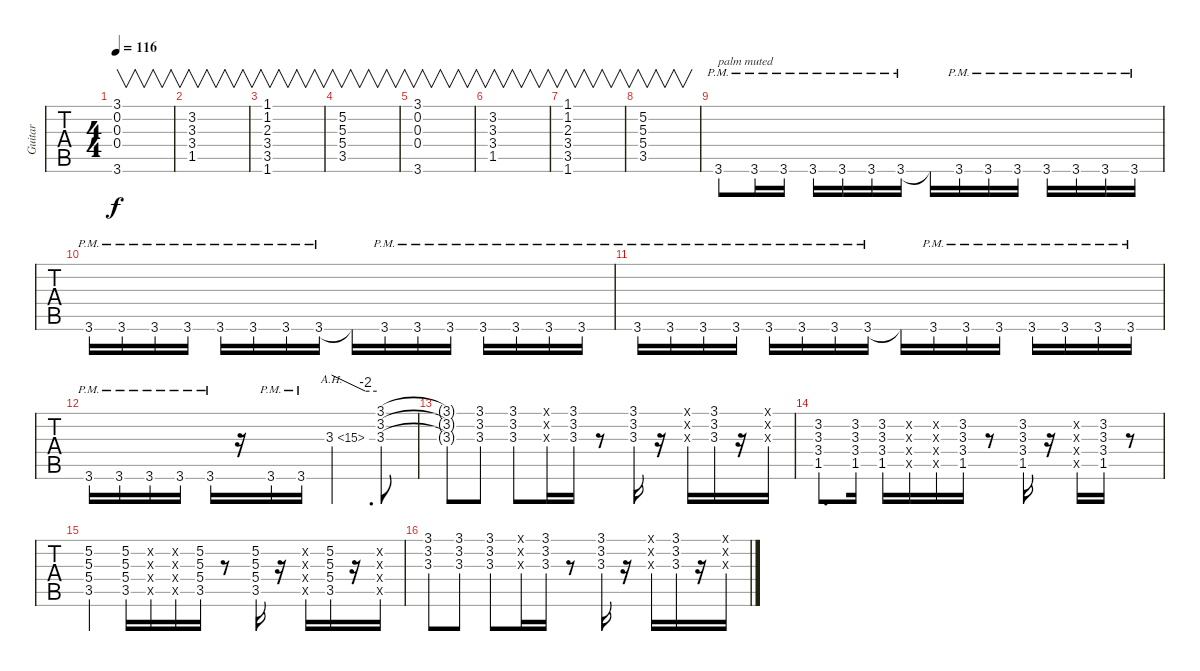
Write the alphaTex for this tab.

\track ("Guitar" "Guitar") {instrument distortionguitar}
\staff {tabs}
\tuning (E4 B3 G3 D3 A2 E2) {hide}
\ts (4 4)
\tempo 116
\clef g2
\ks c
(3.1 0.2 0.3 0.4 3.6).1{v dy f} |
(3.2 3.3 3.4 1.5).1{v} |
(1.1 1.2 2.3 3.4 3.5 1.6).1{v} |
(5.2 5.3 5.4 3.5).1{v} |
(3.1 0.2 0.3 0.4 3.6).1{v} |
(3.2 3.3 3.4 1.5).1{v} |
(1.1 1.2 2.3 3.4 3.5 1.6).1{v} |
(5.2 5.3 5.4 3.5).1{v} |
3.6{pm}.8{txt "palm muted"} 3.6{pm}.16 3.6{pm}.16 3.6{pm}.16 3.6{pm}.16 3.6{pm}.16 3.6{pm}.16 3.6{t}.16 3.6{pm}.16 3.6{pm}.16 3.6{pm}.16 3.6{pm}.16 3.6{pm}.16 3.6{pm}.16 3.6{pm}.16 |
3.6{pm}.16 3.6{pm}.16 3.6{pm}.16 3.6{pm}.16 3.6{pm}.16 3.6{pm}.16 3.6{pm}.16 3.6{pm}.16 3.6{t}.16 3.6{pm}.16 3.6{pm}.16 3.6{pm}.16 3.6{pm}.16 3.6{pm}.16 3.6{pm}.16 3.6{pm}.16 |
3.6{pm}.16 3.6{pm}.16 3.6{pm}.16 3.6{pm}.16 3.6{pm}.16 3.6{pm}.16 3.6{pm}.16 3.6{pm}.16 3.6{t}.16 3.6{pm}.16 3.6{pm}.16 3.6{pm}.16 3.6{pm}.16 3.6{pm}.16 3.6{pm}.16 3.6{pm}.16 |
3.6{pm}.16 3.6{pm}.16 3.6{pm}.16 3.6{pm}.16 3.6{pm}.16 r.16 3.6{pm}.16 3.6{pm}.16 3.3{ah 12}.4{d tbe (custom default 0 0 45 -8 60 -8)} (3.1 3.2 3.3).8 |
(3.1{t} 3.2{t} 3.3{t}).8 (3.1 3.2 3.3).8 (3.1 3.2 3.3).8 (-1.1{x} -1.2{x} -1.3{x}).16 (3.1 3.2 3.3).16 r.8 (3.1 3.2 3.3).16 r.16 (-1.1{x} -1.2{x} -1.3{x}).16 (3.1 3.2 3.3).16 r.16 (-1.1{x} -1.2{x} -1.3{x}).16 |
(3.2 3.3 3.4 1.5).8{d} (3.2 3.3 3.4 1.5).16 (3.2 3.3 3.4 1.5).16 (-1.2{x} -1.3{x} -1.4{x} -1.5{x}).16 (-1.2{x} -1.3{x} -1.4{x} -1.5{x}).16 (3.2 3.3 3.4 1.5).16 r.8 (3.2 3.3 3.4 1.5).16 r.16 (-1.2{x} -1.3{x} -1.4{x} -1.5{x}).16 (3.2 3.3 3.4 1.5).16 r.8 |
(5.2 5.3 5.4 3.5).4 (5.2 5.3 5.4 3.5).16 (-1.2{x} -1.3{x} -1.4{x} -1.5{x}).16 (-1.2{x} -1.3{x} -1.4{x} -1.5{x}).16 (5.2 5.3 5.4 3.5).16 r.8 (5.2 5.3 5.4 3.5).16 r.16 (-1.2{x} -1.3{x} -1.4{x} -1.5{x}).16 (5.2 5.3 5.4 3.5).16 r.16 (-1.2{x} -1.3{x} -1.4{x} -1.5{x}).16 |
(3.1 3.2 3.3).8 (3.1 3.2 3.3).8 (3.1 3.2 3.3).8 (-1.1{x} -1.2{x} -1.3{x}).16 (3.1 3.2 3.3).16 r.8 (3.1 3.2 3.3).16 r.16 (-1.1{x} -1.2{x} -1.3{x}).16 (3.1 3.2 3.3).16 r.16 (-1.1{x} -1.2{x} -1.3{x}).16
